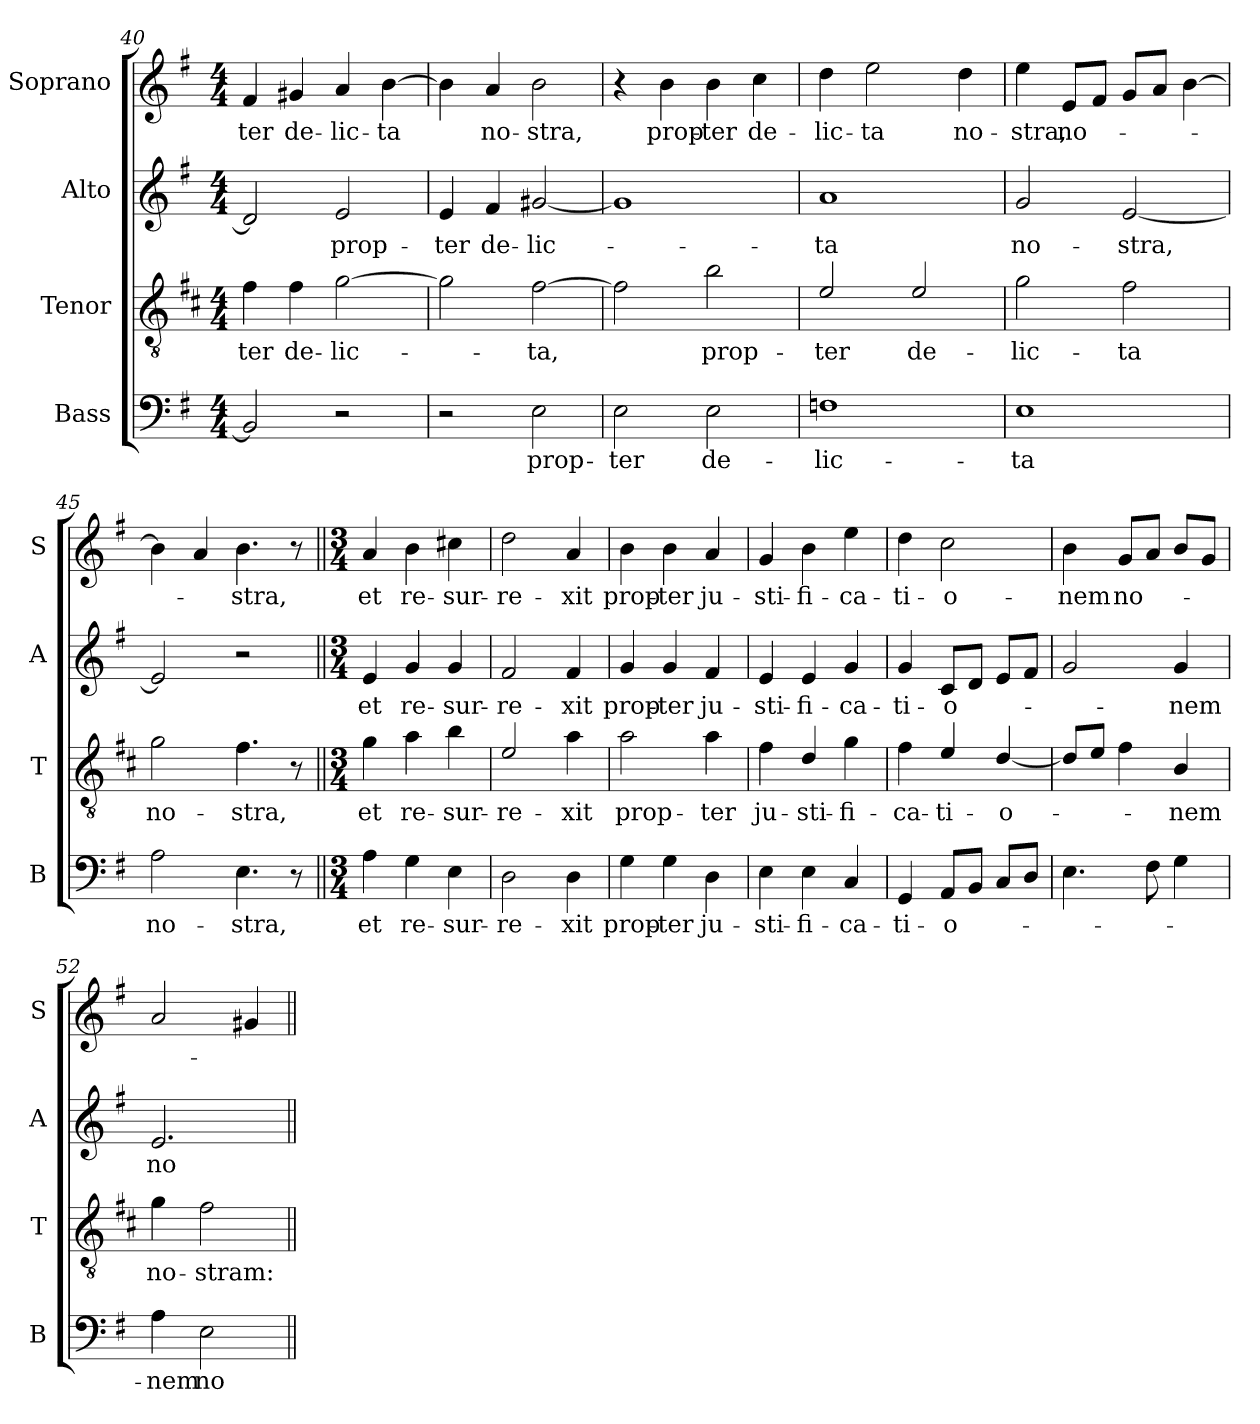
**kern	**text	**kern	**text	**kern	**text	**kern	**text
*part4	*part4	*part3	*part3	*part2	*part2	*part1	*part1
*staff4	*staff4	*staff3	*staff3	*staff2	*staff2	*staff1	*staff1
*I"Bass	*	*I"Tenor	*	*I"Alto	*	*I"Soprano	*
*I'B	*	*I'T	*	*I'A	*	*I'S	*
*clefF4	*	*clefGv2	*	*clefG2	*	*clefG2	*
*	*	*ITrd4c7	*	*	*	*	*
*k[f#]	*	*k[f#]	*	*k[f#]	*	*k[f#]	*
*G:	*	*G:	*	*G:	*	*G:	*
*M4/4	*	*M4/4	*	*M4/4	*	*M4/4	*
=40	=40	=40	=40	=40	=40	=40	=40
!	!	!	!LO:LY:b	!	!	!	!LO:LY:b
2BB/]	.	4B\	-ter	2d#/]	.	4f#/	-ter
!	!	!	!LO:LY:b	!	!	!	!LO:LY:b
.	.	4B\	de-	.	.	4g#X/	de-
!	!	!	!LO:LY:b	!	!LO:LY:b	!	!LO:LY:b
2r	.	[2c\	-lic-	2e/	prop-	4a/	-lic-
!	!	!	!	!	!	!	!LO:LY:b
.	.	.	.	.	.	[4b\	-ta
=41	=41	=41	=41	=41	=41	=41	=41
!	!	!	!	!	!LO:LY:b	!	!
2r	.	2c\]	.	4e/	-ter	4b\]	.
!	!	!	!	!	!LO:LY:b	!	!LO:LY:b
.	.	.	.	4f#/	de-	4a/	no-
!	!LO:LY:b	!	!LO:LY:b	!	!LO:LY:b	!	!LO:LY:b
2E\	prop-	[2B\	-ta,	[2g#X/	-lic-	2b\	-stra,
=42	=42	=42	=42	=42	=42	=42	=42
!	!LO:LY:b	!	!	!	!	!	!
2E\	-ter	2B\]	.	1g#]	.	4r	.
!	!	!	!	!	!	!	!LO:LY:b
.	.	.	.	.	.	4b\	prop-
!	!LO:LY:b	!	!LO:LY:b	!	!	!	!LO:LY:b
2E\	de-	2e\	prop-	.	.	4b\	-ter
!	!	!	!	!	!	!	!LO:LY:b
.	.	.	.	.	.	4cc\	de-
!!LO:PB:g=z
=43	=43	=43	=43	=43	=43	=43	=43
!	!LO:LY:b	!	!LO:LY:b	!	!LO:LY:b	!	!LO:LY:b
1Fn	-lic-	2A/	-ter	1a	-ta	4dd\	-lic-
!	!	!	!	!	!	!	!LO:LY:b
.	.	.	.	.	.	2ee\	-ta
!	!	!	!LO:LY:b	!	!	!	!
.	.	2A/	de-	.	.	.	.
!	!	!	!	!	!	!	!LO:LY:b
.	.	.	.	.	.	4dd\	no-
=44	=44	=44	=44	=44	=44	=44	=44
!	!LO:LY:b	!	!LO:LY:b	!	!LO:LY:b	!	!LO:LY:b
1E	-ta	2c\	-lic-	2g/	no-	4ee\	-stra,
!	!	!	!	!	!	!	!LO:LY:b
.	.	.	.	.	.	8e/L	no-
.	.	.	.	.	.	8f#/J	.
!	!	!	!LO:LY:b	!	!LO:LY:b	!	!
.	.	2B\	-ta	[2e/	-stra,	8g/L	.
.	.	.	.	.	.	8a/J	.
.	.	.	.	.	.	[4b\	.
=45	=45	=45	=45	=45	=45	=45	=45
!	!LO:LY:b	!	!LO:LY:b	!	!	!	!
2A\	no-	2c\	no-	2e/]	.	4b\]	.
.	.	.	.	.	.	4a/	.
!	!LO:LY:b	!	!LO:LY:b	!	!	!	!LO:LY:b
4.E\	-stra,	4.B\	-stra,	2r	.	4.b\	-stra,
8r	.	8r	.	.	.	8r	.
=46||	=46||	=46||	=46||	=46||	=46||	=46||	=46||
*M3/4	*	*M3/4	*	*M3/4	*	*M3/4	*
!	!LO:LY:b	!	!LO:LY:b	!	!LO:LY:b	!	!LO:LY:b
4A\	et	4c\	et	4e/	et	4a/	et
!	!LO:LY:b	!	!LO:LY:b	!	!LO:LY:b	!	!LO:LY:b
4G\	re-	4d\	re-	4g/	re-	4b\	re-
!	!LO:LY:b	!	!LO:LY:b	!	!LO:LY:b	!	!LO:LY:b
4E\	-sur-	4e\	-sur-	4g/	-sur-	4cc#X\	-sur-
=47	=47	=47	=47	=47	=47	=47	=47
!	!LO:LY:b	!	!LO:LY:b	!	!LO:LY:b	!	!LO:LY:b
2D\	-re-	2A/	-re-	2f#/	-re-	2dd\	-re-
!	!LO:LY:b	!	!LO:LY:b	!	!LO:LY:b	!	!LO:LY:b
4D\	-xit	4d\	-xit	4f#/	-xit	4a/	-xit
=48	=48	=48	=48	=48	=48	=48	=48
!	!LO:LY:b	!	!LO:LY:b	!	!LO:LY:b	!	!LO:LY:b
4G\	prop-	2d\	prop-	4g/	prop-	4b\	prop-
!	!LO:LY:b	!	!	!	!LO:LY:b	!	!LO:LY:b
4G\	-ter	.	.	4g/	-ter	4b\	-ter
!	!LO:LY:b	!	!LO:LY:b	!	!LO:LY:b	!	!LO:LY:b
4D\	ju-	4d\	-ter	4f#/	ju-	4a/	ju-
=49	=49	=49	=49	=49	=49	=49	=49
!	!LO:LY:b	!	!LO:LY:b	!	!LO:LY:b	!	!LO:LY:b
4E\	-sti-	4B\	ju-	4e/	-sti-	4g/	-sti-
!	!LO:LY:b	!	!LO:LY:b	!	!LO:LY:b	!	!LO:LY:b
4E\	-fi-	4G/	-sti-	4e/	-fi-	4b\	-fi-
!	!LO:LY:b	!	!LO:LY:b	!	!LO:LY:b	!	!LO:LY:b
4C/	-ca-	4c\	-fi-	4g/	-ca-	4ee\	-ca-
!!LO:LB:g=z
=50	=50	=50	=50	=50	=50	=50	=50
!	!LO:LY:b	!	!LO:LY:b	!	!LO:LY:b	!	!LO:LY:b
4GG/	-ti-	4B\	-ca-	4g/	-ti-	4dd\	-ti-
!	!LO:LY:b	!	!LO:LY:b	!	!LO:LY:b	!	!LO:LY:b
8AA/L	-o-	4A/	-ti-	8c/L	-o-	2cc\	-o-
8BB/J	.	.	.	8d/J	.	.	.
!	!	!	!LO:LY:b	!	!	!	!
8C/L	.	[4G/	-o-	8e/L	.	.	.
8D/J	.	.	.	8f#/J	.	.	.
=51	=51	=51	=51	=51	=51	=51	=51
!	!	!	!	!	!	!	!LO:LY:b
4.E\	.	8G/L]	.	2g/	.	4b\	-nem
.	.	8A/J	.	.	.	.	.
!	!	!	!	!	!	!	!LO:LY:b
.	.	4B\	.	.	.	8g/L	no-
8F#\	.	.	.	.	.	8a/J	.
!	!	!	!LO:LY:b	!	!LO:LY:b	!	!
4G\	.	4E/	-nem	4g/	-nem	8b/L	.
.	.	.	.	.	.	8g/J	.
=52	=52	=52	=52	=52	=52	=52	=52
!	!LO:LY:b	!	!LO:LY:b	!	!LO:LY:b	!	!
4A\	-nem	4c\	no-	2.e/	no-	2a/	.
!	!LO:LY:b	!	!LO:LY:b	!	!	!	!
2E\	no-	2B\	-stram:	.	.	.	.
.	.	.	.	.	.	4g#X/	.
=||	=||	=||	=||	=||	=||	=||	=||
*-	*-	*-	*-	*-	*-	*-	*-
